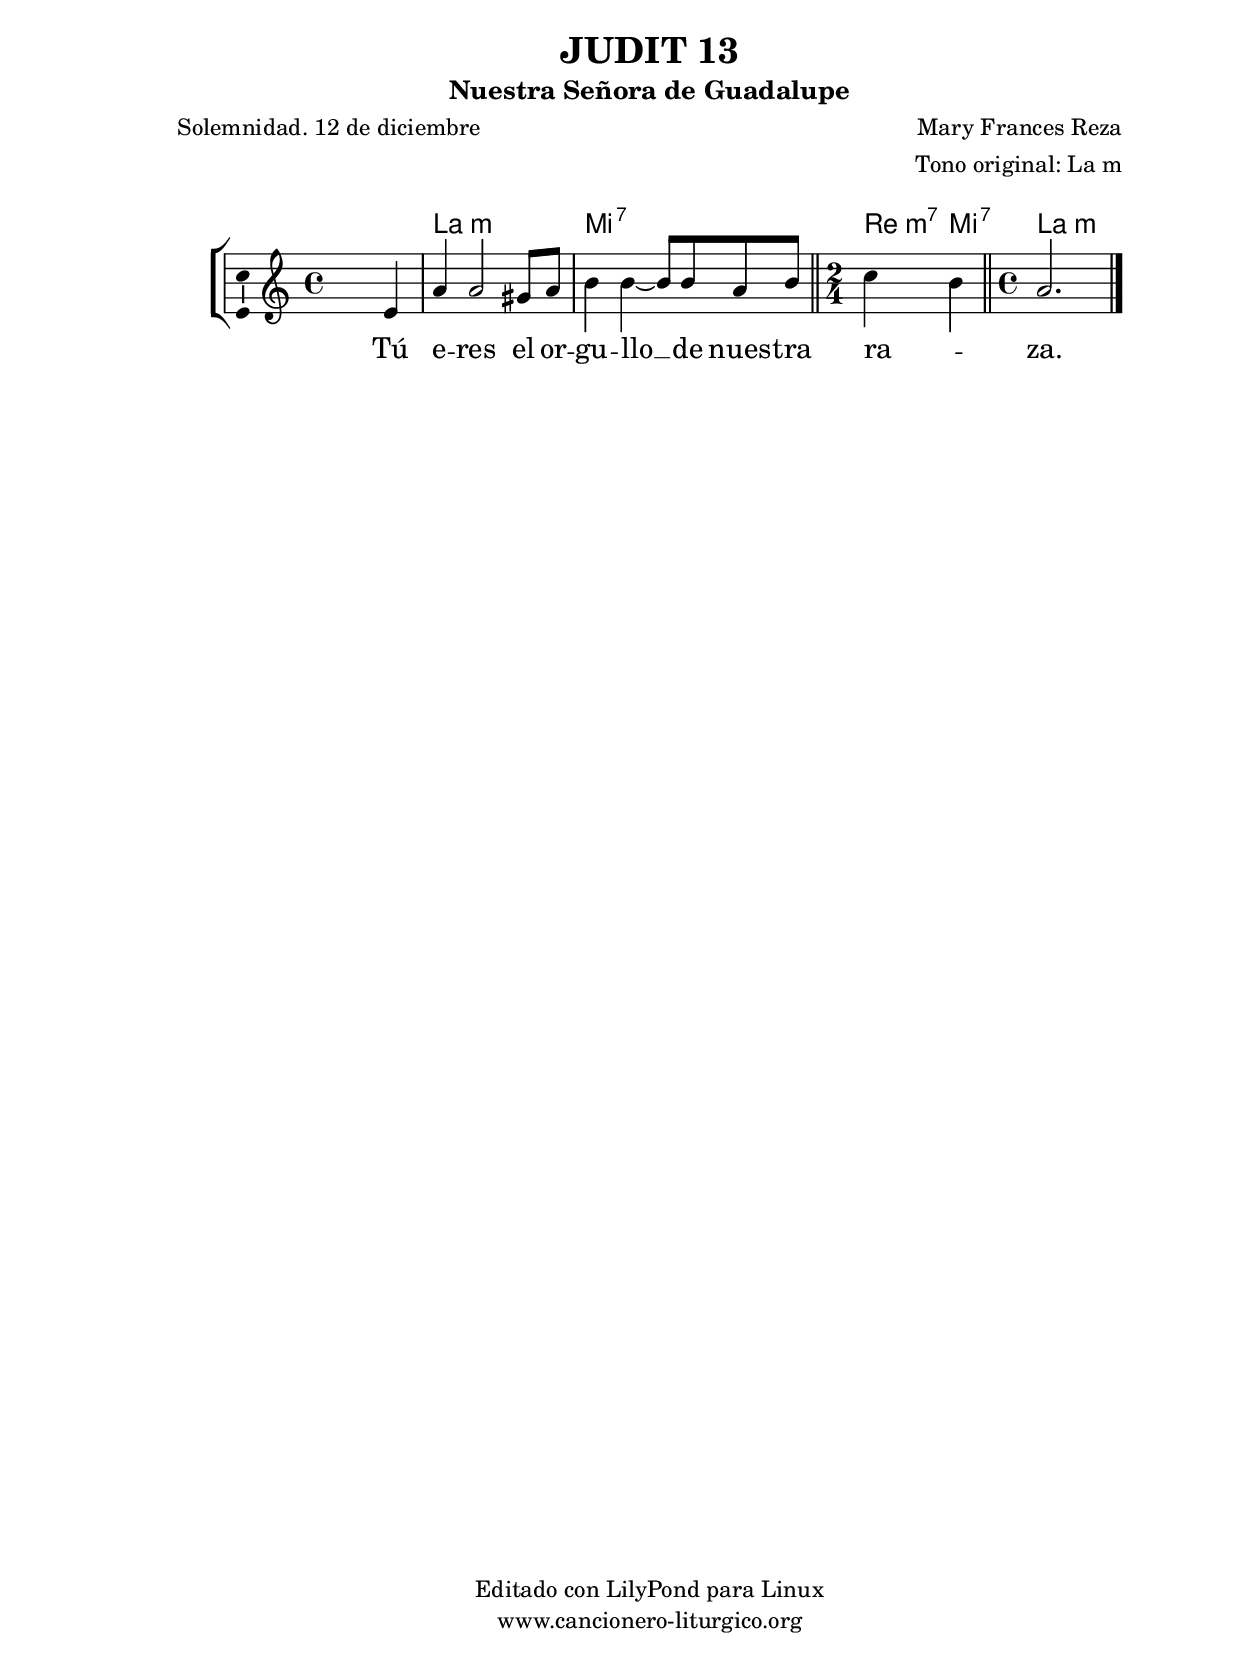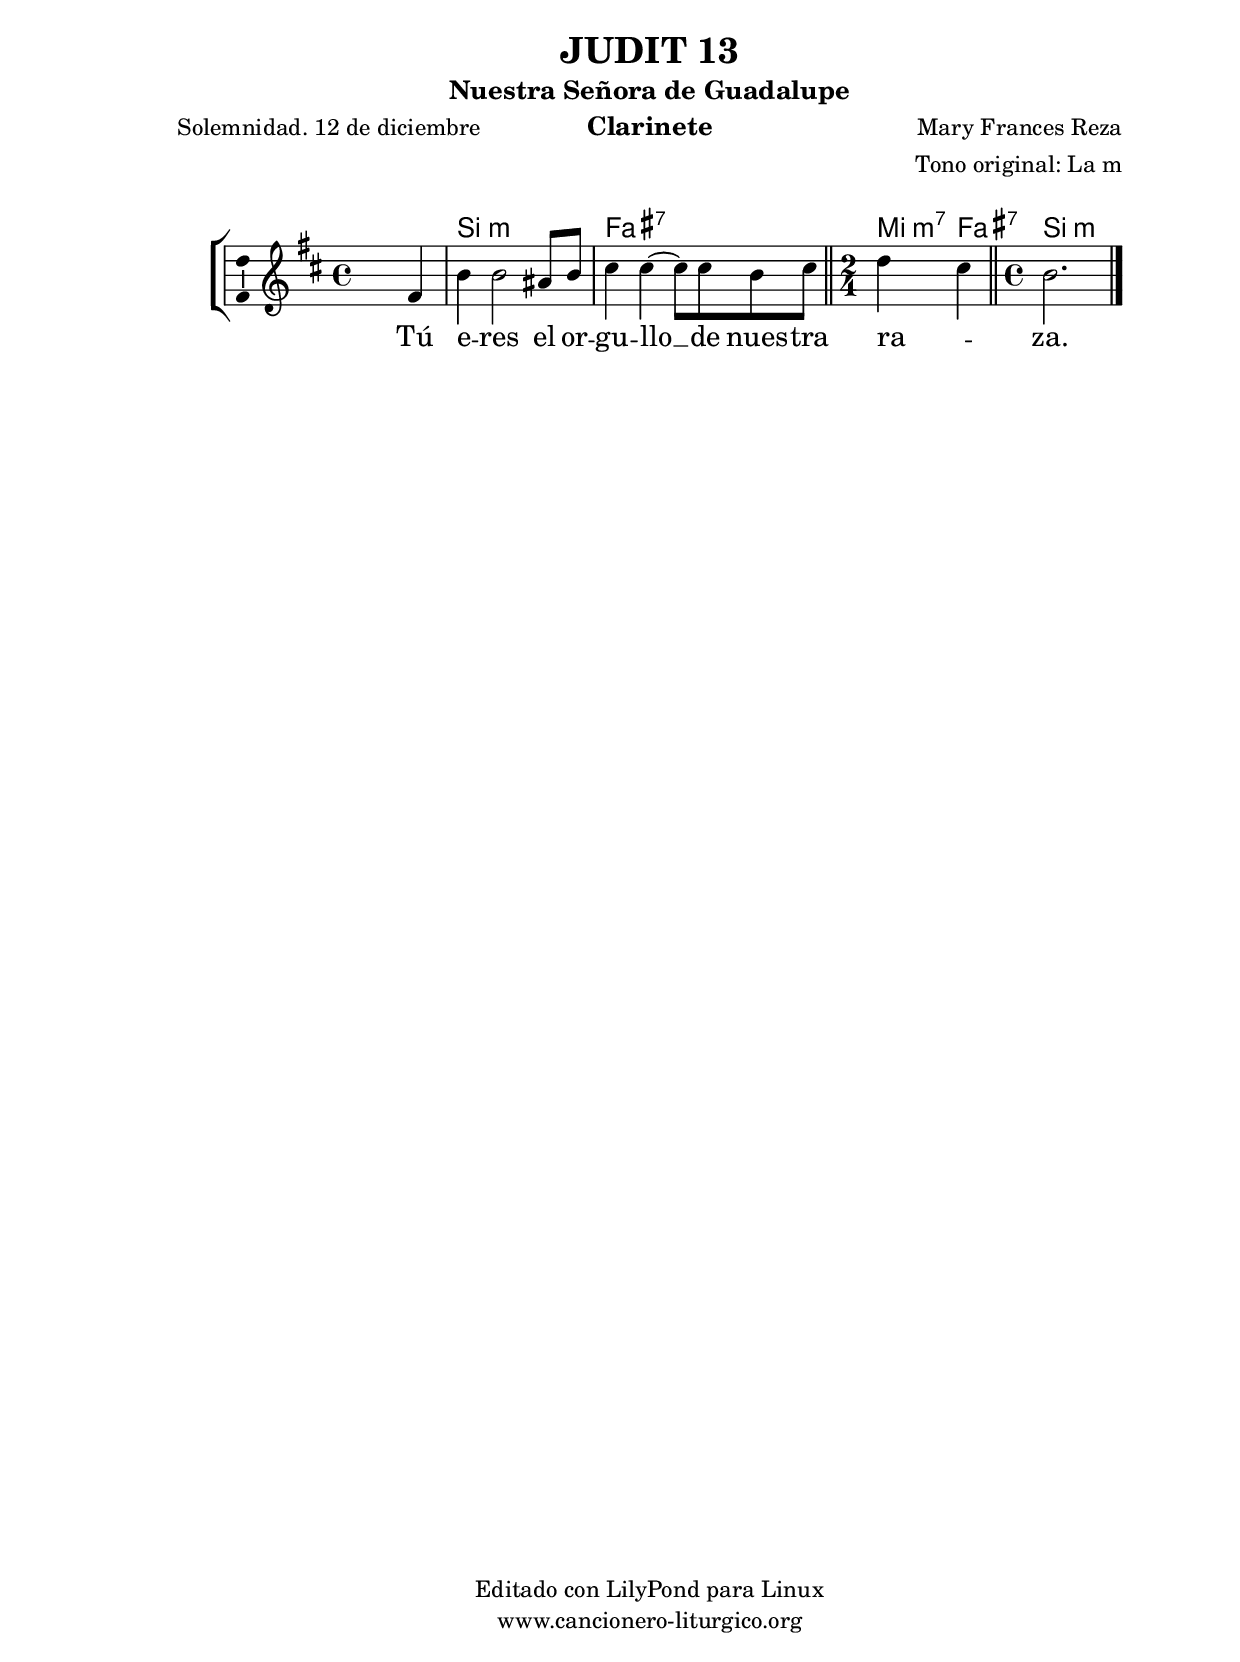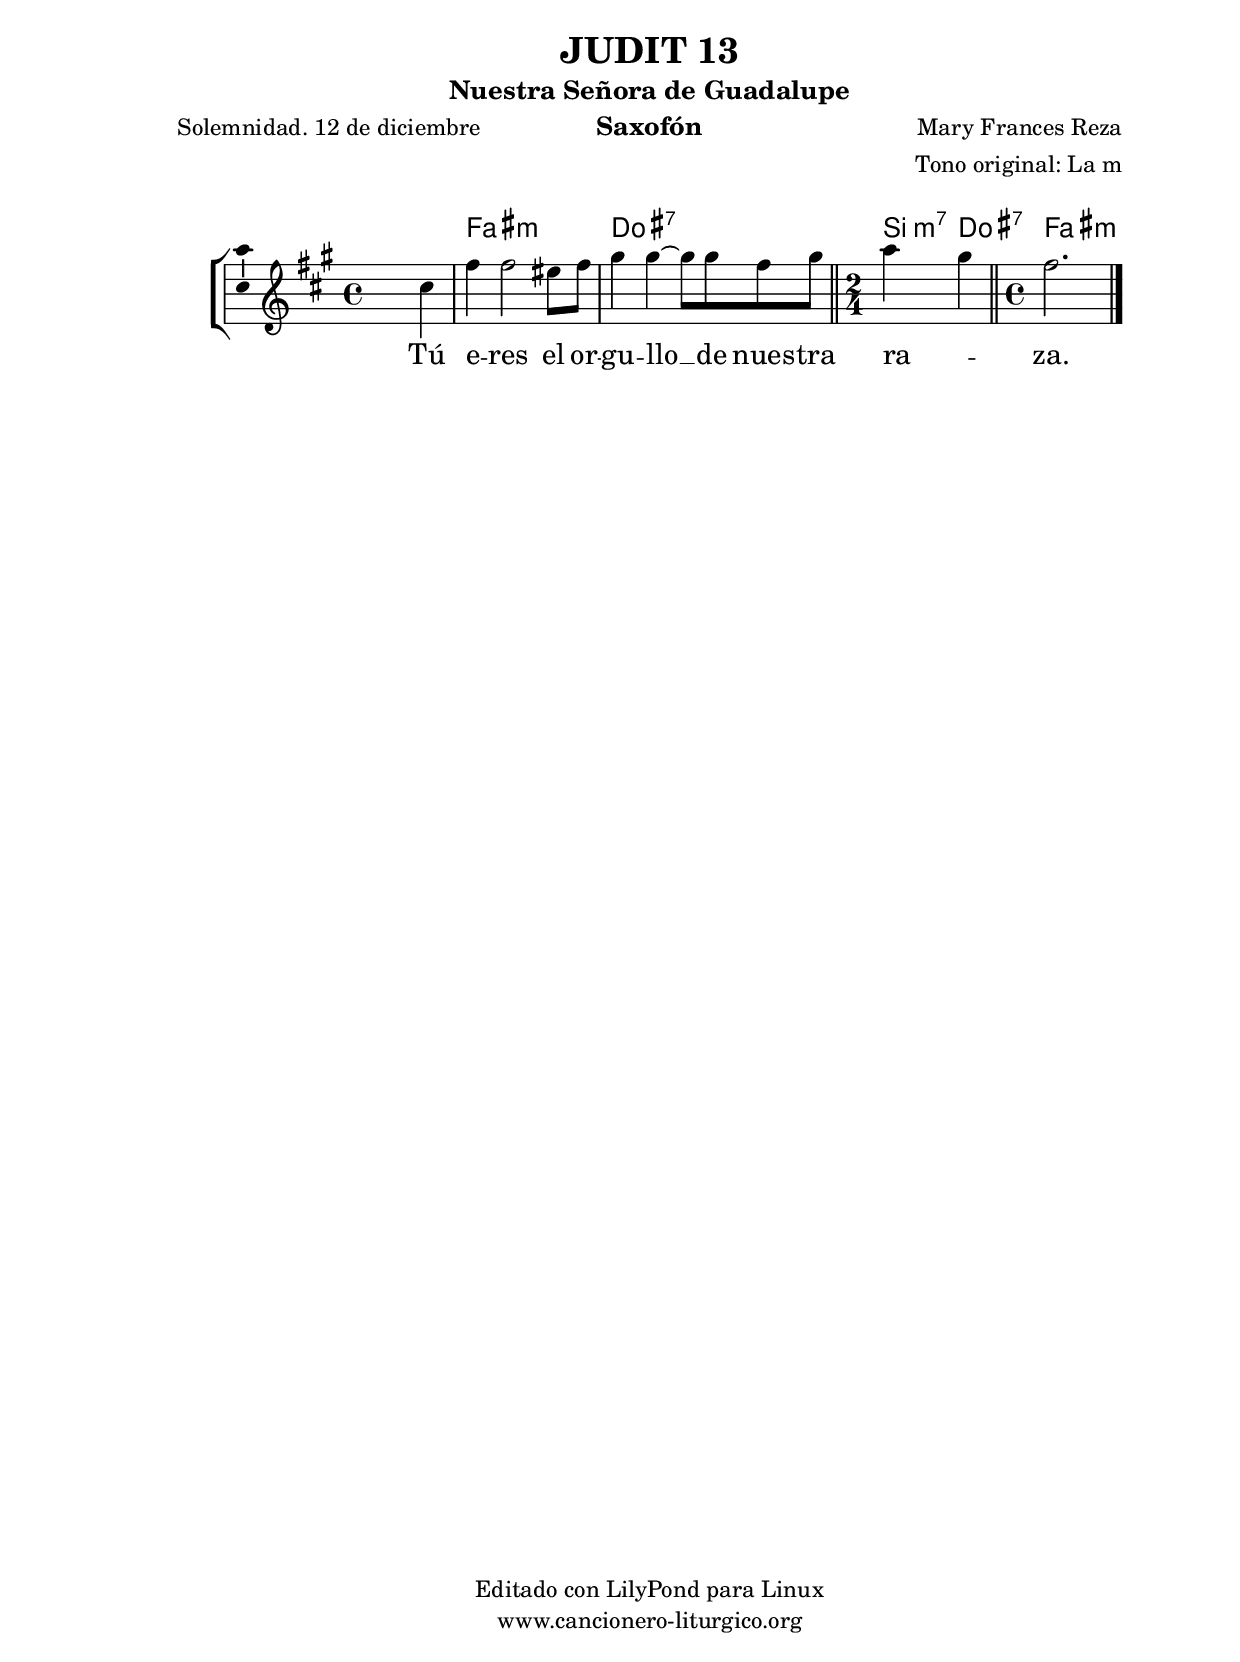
%
%para convertir .midi en .wav:
%timidity filename.midi -Ow -o finename.wav
%
%
%Para convertir de .wav a .mp3:
%lame -h -m j filename.wav
%
%
%para escuchar el midi:
%timidity nombrefichero.midi
%


%versión de lilypond para la que se ha escrito esta partitura:
\version "2.16.0"

	%Tamaño papel
	#(set-default-paper-size "a4")
	%Tamaño partitura
	#(set-global-staff-size 20)
	%No responde al pulsar sobre una nota
	#(ly:set-option 'point-and-click #f)

%parámetros del encabezamiento:
\header {
	title = "JUDIT 13"
	subtitle = "Nuestra Señora de Guadalupe"
	composer = "Mary Frances Reza"
	poet = "Solemnidad. 12 de diciembre"
	meter = ""
	arranger = "Tono original: La m"
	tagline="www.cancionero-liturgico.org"
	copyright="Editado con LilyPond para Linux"
	}

%parámetros asociados al papel:
\paper  {
	oddHeaderMarkup = \markup {\fill-line { \on-the-fly #not-first-page \fromproperty #'header:title \on-the-fly #not-first-page \fromproperty #'header:composer }}
	evenHeaderMarkup = \markup {\fill-line { \fromproperty #'header:composer \fromproperty #'header:title }}
	#(set-paper-size "a4")
	print-page-number = ##f
	first-page-number = 1
	print-first-page-number = ##f
%	head-separation = 3.0 \cm
	top-margin = 2.0 \cm
	bottom-margin = 0.5\cm
%%%	bottom-margin = -1.0\cm
	left-margin = 3.0 \cm
	line-width = 16.0 \cm 
	indent = 8\mm
	interscoreline = 2.\mm
	between-system-space = 15\mm
%	para que las partituras no llenen la hoja:
	ragged-bottom = ##t
%	idem para la última hoja:
	ragged-last-bottom = ##f
%	para que las partituras llenen el ancho del papel:
	ragged-last = ##f
	after-title-space = 2.5 \cm
%page-count=1
%system-count=8

	%Flexible Vertical Spacing
%	markup-markup-spacing =
%	#'((basic-distance . 15) (minimum-distance . 15) (padding . 3))
	markup-system-spacing =
	#'((basic-distance . 15) (minimum-distance . 15) (padding . 3))
	system-system-spacing =
	#'((basic-distance . 15) (minimum-distance . 15) (padding . 3))
	score-system-spacing =
	#'((basic-distance . 15) (minimum-distance . 15) (padding . 5))
%	top-system-spacing = % header
%	#'((basic-distance . 8) (minimum-distance . 0) (padding . 3))
%	top-markup-spacing =
%	#'((basic-distance . 20) (minimum-distance . 20) (padding . 3))
	last-bottom-spacing = % footer
	#'((basic-distance . 5) (minimum-distance . 5) (padding . 3))
%	score-markup-spacing =
%	#'((basic-distance . 16) (minimum-distance . 13) (padding . 3))

	}


%parámetros que afectan a toda la partitura:
global =  {
	%clave de sol (G):
	\clef G
	%armadura:
%	\transpose e ees
	\key a \minor
	\tempo 4=84
	\set Score.tempoHideNote = ##t
	}


acordes = {
	\italianChords
	\chordmode {
%	\transpose e ees
{

s1
a1:m e:7 d4:m7 e:7
a1:m

	}
	}
}

melodia = 
%	\transpose e ees
{
	\relative c'{

\time 4/4
s2 s4 e4
a4 a2 gis8 a
b4 b~b8 b a b
\bar "||"
\time 2/4
c4 b
\bar "||"
\time 4/4
a2. s4

	\bar "|."
	}
	}


texto = \lyricmode {
Tú e -- res el or -- gu -- llo __ de nues -- tra ra -- _ za.
	}


acordesStaff = \context ChordNames = acordesStaff <<
	\set chordChanges = ##t
	\acordes
	>>


vozStaff = \context Voice = vozStaff
\with {\consists "Ambitus_engraver"}
<<
%	\set Staff.instrumentName = ""
%	\set Staff.shortInstrumentName = ""
%	\set Staff.midiInstrument = #"clarinet"
%	\set Staff.midiInstrument = #"cello"
%	\set Staff.midiInstrument = #"flute"
	\set Staff.midiInstrument = #"electric guitar (jazz)"
%	\set Staff.midiInstrument = #"english horn"
%	\set Staff.midiInstrument = #"violin"
%	\set Staff.midiInstrument = #"glockenspiel"
	\set Staff.midiMinimumVolume = #0.7
	\set Staff.midiMaximumVolume = #0.9
	\global
	\melodia
	>>


textoStaff = \context Lyrics = textoStaff <<
	\lyricsto vozStaff \texto
	>>

\book {
	\score {
		\context ChoirStaff {
			\override StaffGroup.SystemStartBracket #'collapse-height = #1
			\override Score.SystemStartBar #'collapse-height = #1
			<<
			\acordesStaff
			\vozStaff
			\textoStaff
			>>
			}
		\layout {
	    		\context {
				\Lyrics
				\override LyricText #'font-size = #2
				}
	   		 \context {
				\Score
				%fontSize = #3
				\override StaffSymbol #'staff-space = #(magstep +3)
				%\override Beam #'thickness = #0.55
				%\override SpacingSpanner #'spacing-increment = #1.0
				%\override Slur #'height-limit = #1.5
				}
			}
		}
	\score {
		\unfoldRepeats
		\context ChoirStaff {
			<<
			\acordesStaff
			\vozStaff
			>>
			}
		\midi {
	  		\context {
	  			\Score
				tempoWholesPerMinute = #(ly:make-moment 70 4)
				}
			}
		}
	}

%Partitura para clarinete
#(define output-suffix "C")
\book {
	\header{
		instrument = "Clarinete"
		}
	\score {
		\context ChoirStaff {
			\override StaffGroup.SystemStartBracket #'collapse-height = #1
			\override Score.SystemStartBar #'collapse-height = #1
\transpose c d
			<<
			\acordesStaff
			\vozStaff
			\textoStaff
			>>
			}
		\layout {
	    		\context {
				\Lyrics
				\override LyricText #'font-size = #2
				}
	   		 \context {
				\Score
				%fontSize = #3
				\override StaffSymbol #'staff-space = #(magstep +3)
				%\override Beam #'thickness = #0.55
				%\override SpacingSpanner #'spacing-increment = #1.0
				%\override Slur #'height-limit = #1.5
				}
			}
		}
	}

%Partitura para saxofón
#(define output-suffix "S")
\book {
	\header{
		instrument = "Saxofón"
		}
	\score {
		\context ChoirStaff {
			\override StaffGroup.SystemStartBracket #'collapse-height = #1
			\override Score.SystemStartBar #'collapse-height = #1
\transpose c a
			<<
			\acordesStaff
			\vozStaff
			\textoStaff
			>>
			}
		\layout {
	    		\context {
				\Lyrics
				\override LyricText #'font-size = #2
				}
	   		 \context {
				\Score
				%fontSize = #3
				\override StaffSymbol #'staff-space = #(magstep +3)
				%\override Beam #'thickness = #0.55
				%\override SpacingSpanner #'spacing-increment = #1.0
				%\override Slur #'height-limit = #1.5
				}
			}
		}
	}

